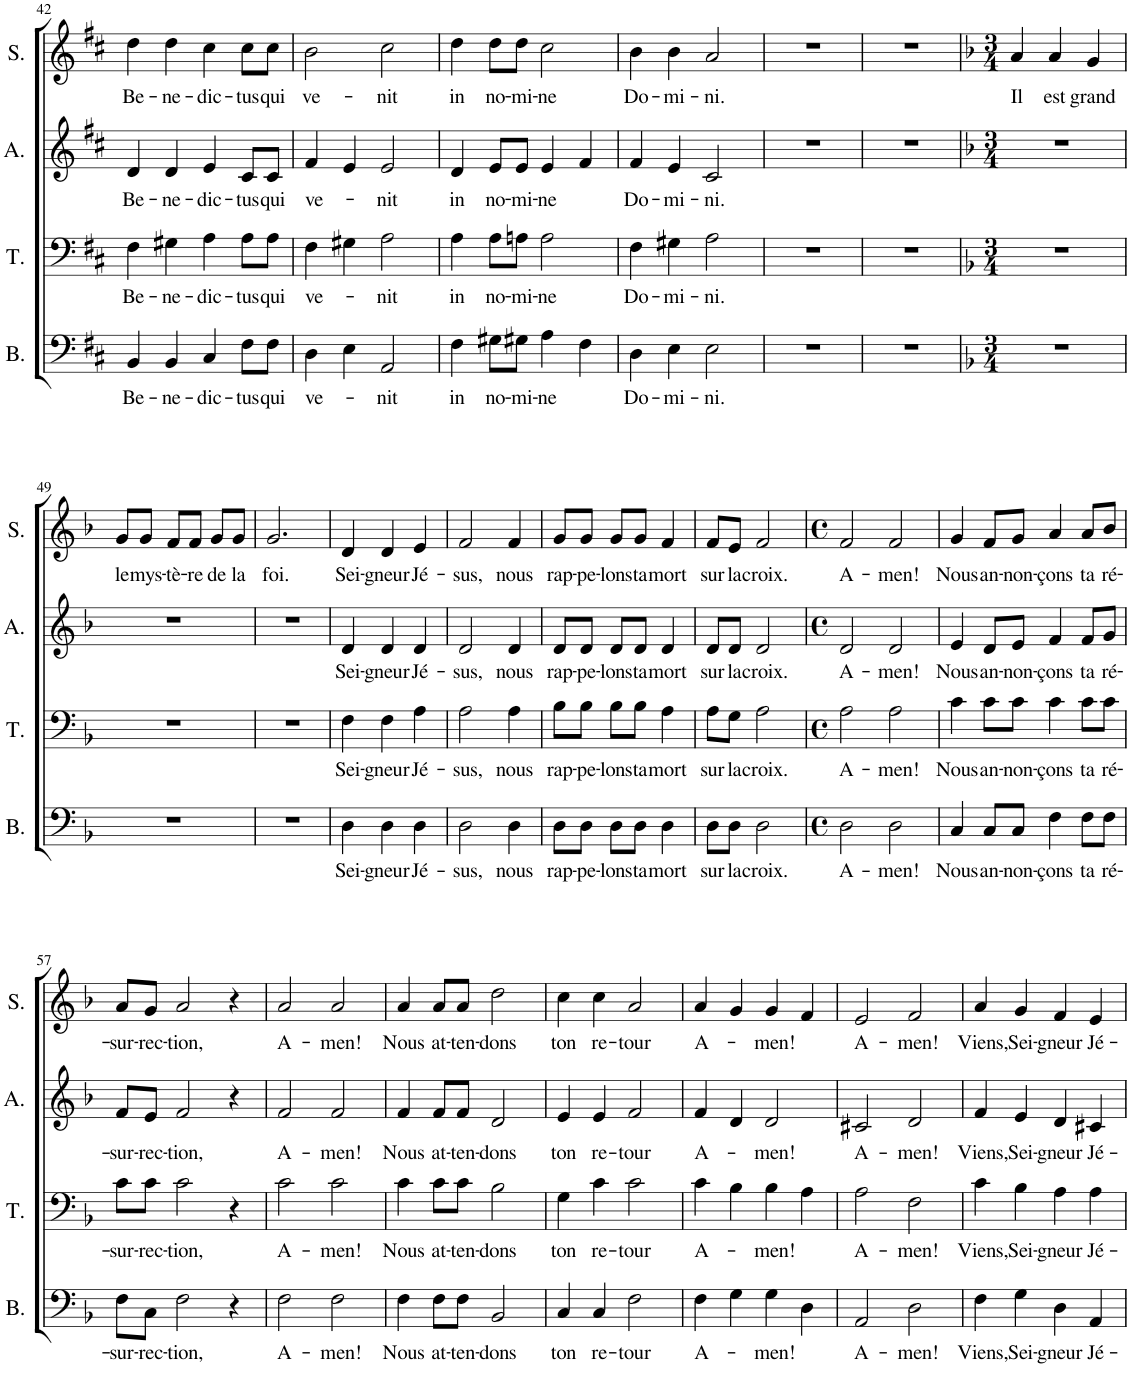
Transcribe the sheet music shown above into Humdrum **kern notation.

**kern	**text	**kern	**text	**kern	**text	**kern	**text
*part4	*part4	*part3	*part3	*part2	*part2	*part1	*part1
*staff4	*staff4	*staff3	*staff3	*staff2	*staff2	*staff1	*staff1
*I"Bass	*	*I"Tenor	*	*I"Alto	*	*I"Soprano	*
*I'B.	*	*I'T.	*	*I'A.	*	*I'S.	*
!!LO:PB:g=z
*clefF4	*	*clefF4	*	*clefG2	*	*clefG2	*
*k[f#c#]	*	*k[f#c#]	*	*k[f#c#]	*	*k[f#c#]	*
*M4/4	*	*M4/4	*	*M4/4	*	*M4/4	*
*met(c)	*	*met(c)	*	*met(c)	*	*met(c)	*
=42	=42	=42	=42	=42	=42	=42	=42
!	!LO:LY:b	!	!LO:LY:b	!	!LO:LY:b	!	!LO:LY:b
4BB/	Be-	4F#\	Be-	4d/	Be-	4dd\	Be-
!	!LO:LY:b	!	!LO:LY:b	!	!LO:LY:b	!	!LO:LY:b
4BB/	-ne-	4G#X\	-ne-	4d/	-ne-	4dd\	-ne-
!	!LO:LY:b	!	!LO:LY:b	!	!LO:LY:b	!	!LO:LY:b
4C#/	-dic-	4A\	-dic-	4e/	-dic-	4cc#\	-dic-
!	!LO:LY:b	!	!LO:LY:b	!	!LO:LY:b	!	!LO:LY:b
8F#\L	-tus	8A\L	-tus	8c#/L	-tus	8cc#\L	-tus
!	!LO:LY:b	!	!LO:LY:b	!	!LO:LY:b	!	!LO:LY:b
8F#\J	qui	8A\J	qui	8c#/J	qui	8cc#\J	qui
=43	=43	=43	=43	=43	=43	=43	=43
!	!LO:LY:b	!	!LO:LY:b	!	!LO:LY:b	!	!LO:LY:b
4D\	ve-	4F#\	ve-	4f#/	ve-	2b\	ve-
4E\	.	4G#X\	.	4e/	.	.	.
!	!LO:LY:b	!	!LO:LY:b	!	!LO:LY:b	!	!LO:LY:b
2AA/	-nit	2A\	-nit	2e/	-nit	2cc#\	-nit
=44	=44	=44	=44	=44	=44	=44	=44
!	!LO:LY:b	!	!LO:LY:b	!	!LO:LY:b	!	!LO:LY:b
4F#\	in	4A\	in	4d/	in	4dd\	in
!	!LO:LY:b	!	!LO:LY:b	!	!LO:LY:b	!	!LO:LY:b
8G#X\L	no-	8A\L	no-	8e/L	no-	8dd\L	no-
!	!LO:LY:b	!	!LO:LY:b	!	!LO:LY:b	!	!LO:LY:b
8G#X\J	-mi-	8An\J	-mi-	8e/J	-mi-	8dd\J	-mi-
!	!LO:LY:b	!	!LO:LY:b	!	!LO:LY:b	!	!LO:LY:b
4A\	-ne	2A\	-ne	4e/	-ne	2cc#\	-ne
4F#\	.	.	.	4f#/	.	.	.
=45	=45	=45	=45	=45	=45	=45	=45
!	!LO:LY:b	!	!LO:LY:b	!	!LO:LY:b	!	!LO:LY:b
4D\	Do-	4F#\	Do-	4f#/	Do-	4b\	Do-
!	!LO:LY:b	!	!LO:LY:b	!	!LO:LY:b	!	!LO:LY:b
4E\	-mi-	4G#X\	-mi-	4e/	-mi-	4b\	-mi-
!	!LO:LY:b	!	!LO:LY:b	!	!LO:LY:b	!	!LO:LY:b
2E\	-ni.	2A\	-ni.	2c#/	-ni.	2a/	-ni.
=46	=46	=46	=46	=46	=46	=46	=46
1r	.	1r	.	1r	.	1r	.
=47	=47	=47	=47	=47	=47	=47	=47
1r	.	1r	.	1r	.	1r	.
=48	=48	=48	=48	=48	=48	=48	=48
*k[b-]	*	*k[b-]	*	*k[b-]	*	*k[b-]	*
*M3/4	*	*M3/4	*	*M3/4	*	*M3/4	*
!	!	!	!	!	!	!	!LO:LY:b
2.r	.	2.r	.	2.r	.	4a/	Il
!	!	!	!	!	!	!	!LO:LY:b
.	.	.	.	.	.	4a/	est
!	!	!	!	!	!	!	!LO:LY:b
.	.	.	.	.	.	4g/	grand
!!LO:LB:g=z
=49	=49	=49	=49	=49	=49	=49	=49
!	!	!	!	!	!	!	!LO:LY:b
2.r	.	2.r	.	2.r	.	8g/L	le
!	!	!	!	!	!	!	!LO:LY:b
.	.	.	.	.	.	8g/J	mys-
!	!	!	!	!	!	!	!LO:LY:b
.	.	.	.	.	.	8f/L	-tè-
!	!	!	!	!	!	!	!LO:LY:b
.	.	.	.	.	.	8f/J	-re
!	!	!	!	!	!	!	!LO:LY:b
.	.	.	.	.	.	8g/L	de
!	!	!	!	!	!	!	!LO:LY:b
.	.	.	.	.	.	8g/J	la
=50	=50	=50	=50	=50	=50	=50	=50
!	!	!	!	!	!	!	!LO:LY:b
2.r	.	2.r	.	2.r	.	2.g/	foi.
=51	=51	=51	=51	=51	=51	=51	=51
!	!LO:LY:b	!	!LO:LY:b	!	!LO:LY:b	!	!LO:LY:b
4D\	Sei-	4F\	Sei-	4d/	Sei-	4d/	Sei-
!	!LO:LY:b	!	!LO:LY:b	!	!LO:LY:b	!	!LO:LY:b
4D\	-gneur	4F\	-gneur	4d/	-gneur	4d/	-gneur
!	!LO:LY:b	!	!LO:LY:b	!	!LO:LY:b	!	!LO:LY:b
4D\	Jé-	4A\	Jé-	4d/	Jé-	4e/	Jé-
=52	=52	=52	=52	=52	=52	=52	=52
!	!LO:LY:b	!	!LO:LY:b	!	!LO:LY:b	!	!LO:LY:b
2D\	-sus,	2A\	-sus,	2d/	-sus,	2f/	-sus,
!	!LO:LY:b	!	!LO:LY:b	!	!LO:LY:b	!	!LO:LY:b
4D\	nous	4A\	nous	4d/	nous	4f/	nous
=53	=53	=53	=53	=53	=53	=53	=53
!	!LO:LY:b	!	!LO:LY:b	!	!LO:LY:b	!	!LO:LY:b
8D\L	rap-	8B-\L	rap-	8d/L	rap-	8g/L	rap-
!	!LO:LY:b	!	!LO:LY:b	!	!LO:LY:b	!	!LO:LY:b
8D\J	-pe-	8B-\J	-pe-	8d/J	-pe-	8g/J	-pe-
!	!LO:LY:b	!	!LO:LY:b	!	!LO:LY:b	!	!LO:LY:b
8D\L	-lons	8B-\L	-lons	8d/L	-lons	8g/L	-lons
!	!LO:LY:b	!	!LO:LY:b	!	!LO:LY:b	!	!LO:LY:b
8D\J	ta	8B-\J	ta	8d/J	ta	8g/J	ta
!	!LO:LY:b	!	!LO:LY:b	!	!LO:LY:b	!	!LO:LY:b
4D\	mort	4A\	mort	4d/	mort	4f/	mort
=54	=54	=54	=54	=54	=54	=54	=54
!	!LO:LY:b	!	!LO:LY:b	!	!LO:LY:b	!	!LO:LY:b
8D\L	sur	8A\L	sur	8d/L	sur	8f/L	sur
!	!LO:LY:b	!	!LO:LY:b	!	!LO:LY:b	!	!LO:LY:b
8D\J	la	8G\J	la	8d/J	la	8e/J	la
!	!LO:LY:b	!	!LO:LY:b	!	!LO:LY:b	!	!LO:LY:b
2D\	croix.	2A\	croix.	2d/	croix.	2f/	croix.
=55	=55	=55	=55	=55	=55	=55	=55
*M4/4	*	*M4/4	*	*M4/4	*	*M4/4	*
*met(c)	*	*met(c)	*	*met(c)	*	*met(c)	*
!	!LO:LY:b	!	!LO:LY:b	!	!LO:LY:b	!	!LO:LY:b
2D\	A-	2A\	A-	2d/	A-	2f/	A-
!	!LO:LY:b	!	!LO:LY:b	!	!LO:LY:b	!	!LO:LY:b
2D\	-men!	2A\	-men!	2d/	-men!	2f/	-men!
=56	=56	=56	=56	=56	=56	=56	=56
!	!LO:LY:b	!	!LO:LY:b	!	!LO:LY:b	!	!LO:LY:b
4C/	Nous	4c\	Nous	4e/	Nous	4g/	Nous
!	!LO:LY:b	!	!LO:LY:b	!	!LO:LY:b	!	!LO:LY:b
8C/L	an-	8c\L	an-	8d/L	an-	8f/L	an-
!	!LO:LY:b	!	!LO:LY:b	!	!LO:LY:b	!	!LO:LY:b
8C/J	-non-	8c\J	-non-	8e/J	-non-	8g/J	-non-
!	!LO:LY:b	!	!LO:LY:b	!	!LO:LY:b	!	!LO:LY:b
4F\	-çons	4c\	-çons	4f/	-çons	4a/	-çons
!	!LO:LY:b	!	!LO:LY:b	!	!LO:LY:b	!	!LO:LY:b
8F\L	ta	8c\L	ta	8f/L	ta	8a/L	ta
!	!LO:LY:b	!	!LO:LY:b	!	!LO:LY:b	!	!LO:LY:b
8F\J	ré-	8c\J	ré-	8g/J	ré-	8b-/J	ré-
!!LO:LB:g=z
=57	=57	=57	=57	=57	=57	=57	=57
!	!LO:LY:b	!	!LO:LY:b	!	!LO:LY:b	!	!LO:LY:b
8F\L	-sur-	8c\L	-sur-	8f/L	-sur-	8a/L	-sur-
!	!LO:LY:b	!	!LO:LY:b	!	!LO:LY:b	!	!LO:LY:b
8C\J	-rec-	8c\J	-rec-	8e/J	-rec-	8g/J	-rec-
!	!LO:LY:b	!	!LO:LY:b	!	!LO:LY:b	!	!LO:LY:b
2F\	-tion,	2c\	-tion,	2f/	-tion,	2a/	-tion,
4r	.	4r	.	4r	.	4r	.
=58	=58	=58	=58	=58	=58	=58	=58
!	!LO:LY:b	!	!LO:LY:b	!	!LO:LY:b	!	!LO:LY:b
2F\	A-	2c\	A-	2f/	A-	2a/	A-
!	!LO:LY:b	!	!LO:LY:b	!	!LO:LY:b	!	!LO:LY:b
2F\	-men!	2c\	-men!	2f/	-men!	2a/	-men!
=59	=59	=59	=59	=59	=59	=59	=59
!	!LO:LY:b	!	!LO:LY:b	!	!LO:LY:b	!	!LO:LY:b
4F\	Nous	4c\	Nous	4f/	Nous	4a/	Nous
!	!LO:LY:b	!	!LO:LY:b	!	!LO:LY:b	!	!LO:LY:b
8F\L	at-	8c\L	at-	8f/L	at-	8a/L	at-
!	!LO:LY:b	!	!LO:LY:b	!	!LO:LY:b	!	!LO:LY:b
8F\J	-ten-	8c\J	-ten-	8f/J	-ten-	8a/J	-ten-
!	!LO:LY:b	!	!LO:LY:b	!	!LO:LY:b	!	!LO:LY:b
2BB-/	-dons	2B-\	-dons	2d/	-dons	2dd\	-dons
=60	=60	=60	=60	=60	=60	=60	=60
!	!LO:LY:b	!	!LO:LY:b	!	!LO:LY:b	!	!LO:LY:b
4C/	ton	4G\	ton	4e/	ton	4cc\	ton
!	!LO:LY:b	!	!LO:LY:b	!	!LO:LY:b	!	!LO:LY:b
4C/	re-	4c\	re-	4e/	re-	4cc\	re-
!	!LO:LY:b	!	!LO:LY:b	!	!LO:LY:b	!	!LO:LY:b
2F\	-tour	2c\	-tour	2f/	-tour	2a/	-tour
=61	=61	=61	=61	=61	=61	=61	=61
!	!LO:LY:b	!	!LO:LY:b	!	!LO:LY:b	!	!LO:LY:b
4F\	A-	4c\	A-	4f/	A-	4a/	A-
4G\	.	4B-\	.	4d/	.	4g/	.
!	!LO:LY:b	!	!LO:LY:b	!	!LO:LY:b	!	!LO:LY:b
4G\	-men!	4B-\	-men!	2d/	-men!	4g/	-men!
4D\	.	4A\	.	.	.	4f/	.
=62	=62	=62	=62	=62	=62	=62	=62
!	!LO:LY:b	!	!LO:LY:b	!	!LO:LY:b	!	!LO:LY:b
2AA/	A-	2A\	A-	2c#X/	A-	2e/	A-
!	!LO:LY:b	!	!LO:LY:b	!	!LO:LY:b	!	!LO:LY:b
2D\	-men!	2F\	-men!	2d/	-men!	2f/	-men!
=63	=63	=63	=63	=63	=63	=63	=63
!	!LO:LY:b	!	!LO:LY:b	!	!LO:LY:b	!	!LO:LY:b
4F\	Viens,	4c\	Viens,	4f/	Viens,	4a/	Viens,
!	!LO:LY:b	!	!LO:LY:b	!	!LO:LY:b	!	!LO:LY:b
4G\	Sei-	4B-\	Sei-	4e/	Sei-	4g/	Sei-
!	!LO:LY:b	!	!LO:LY:b	!	!LO:LY:b	!	!LO:LY:b
4D\	-gneur	4A\	-gneur	4d/	-gneur	4f/	-gneur
!	!LO:LY:b	!	!LO:LY:b	!	!LO:LY:b	!	!LO:LY:b
4AA/	Jé-	4A\	Jé-	4c#X/	Jé-	4e/	Jé-
=	=	=	=	=	=	=	=
*-	*-	*-	*-	*-	*-	*-	*-
